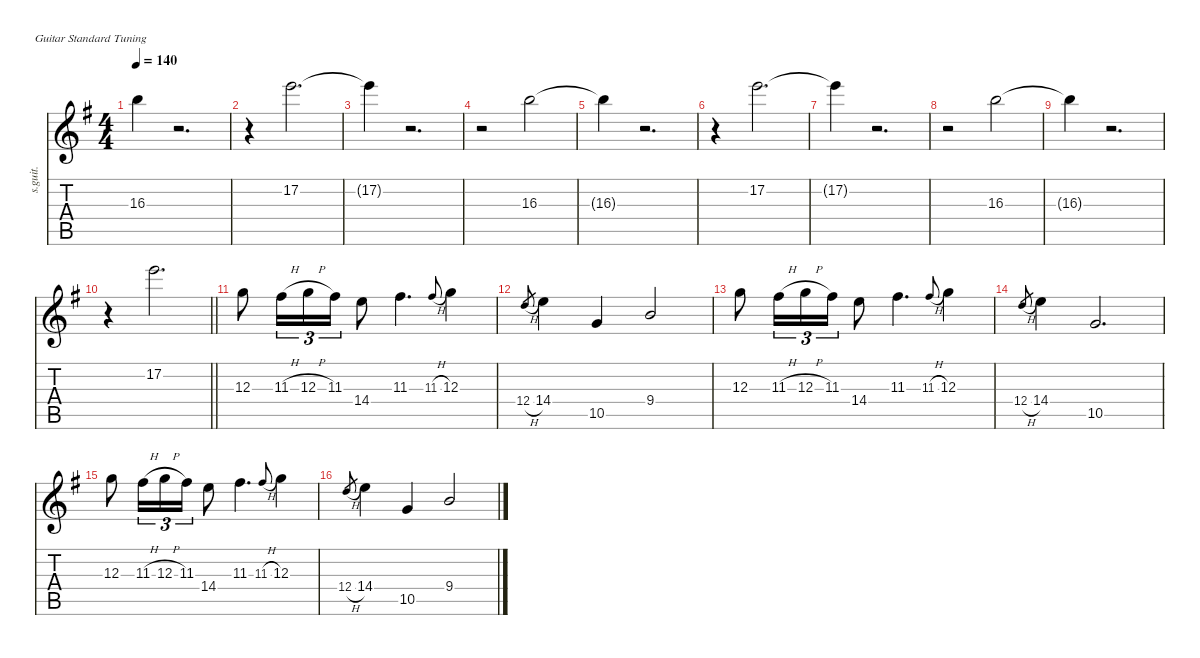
\defaultSystemsLayout 4
\hideDynamics
\bracketExtendMode nobrackets
\otherSystemsTrackNameOrientation horizontal
\track ("Gtr. II" "s.guit.") {defaultSystemsLayout 8 instrument overdrivenguitar}
\staff {score tabs}
\tuning (E4 B3 G3 D3 A2 E2)
\ts (4 4)
\tempo 140
\clef g2
\ks eminor
16.3{t acc forcenatural}.4{dy mf beam Down} r.2{d beam Down} |
r.4{beam Down} 17.2{acc forcenatural}.2{d dy f beam Down} |
17.2{t acc forcenatural}.4{dy mf beam Down} r.2{d beam Down} |
r.2{beam Down} 16.3{acc forcenatural}.2{dy f beam Down} |
16.3{t acc forcenatural}.4{dy mf beam Down} r.2{d beam Down} |
r.4{beam Down} 17.2{acc forcenatural}.2{d dy f beam Down} |
17.2{t acc forcenatural}.4{dy mf beam Down} r.2{d beam Down} |
r.2{beam Down} 16.3{acc forcenatural}.2{dy f beam Down} |
16.3{t acc forcenatural}.4{dy mf beam Down} r.2{d beam Down} |
\barLineRight lightlight
r.4{beam Down} 17.2{acc forcenatural}.2{d dy f beam Down} |
12.3{acc forcenatural}.8{beam Down} 11.3{h acc #}.16{tu (3 2) beam Down} 12.3{h acc forcenatural}.16{tu (3 2) beam Down} 11.3{acc #}.16{tu (3 2) beam Down} 14.4{acc forcenatural}.8{beam Down} 11.3{acc #}.4{d beam Down} 11.3{h acc #}.8{gr onbeat beam Up} 12.3{acc forcenatural}.4{beam Down} |
12.4{h acc forcenatural}.8{gr dy mf beam Up} 14.4{acc forcenatural}.4{dy f beam Down} 10.5{acc forcenatural}.4{beam Up} 9.4{acc forcenatural}.2{beam Up} |
12.3{acc forcenatural}.8{beam Down} 11.3{h acc #}.16{tu (3 2) beam Down} 12.3{h acc forcenatural}.16{tu (3 2) beam Down} 11.3{acc #}.16{tu (3 2) beam Down} 14.4{acc forcenatural}.8{beam Down} 11.3{acc #}.4{d beam Down} 11.3{h acc #}.8{gr onbeat beam Up} 12.3{acc forcenatural}.4{beam Down} |
12.4{h acc forcenatural}.8{gr dy mf beam Up} 14.4{acc forcenatural}.4{dy f beam Down} 10.5{acc forcenatural}.2{d beam Up} |
12.3{acc forcenatural}.8{beam Down} 11.3{h acc #}.16{tu (3 2) beam Down} 12.3{h acc forcenatural}.16{tu (3 2) beam Down} 11.3{acc #}.16{tu (3 2) beam Down} 14.4{acc forcenatural}.8{beam Down} 11.3{acc #}.4{d beam Down} 11.3{h acc #}.8{gr onbeat beam Up} 12.3{acc forcenatural}.4{beam Down} |
12.4{h acc forcenatural}.8{gr dy mf beam Up} 14.4{acc forcenatural}.4{dy f beam Down} 10.5{acc forcenatural}.4{beam Up} 9.4{acc forcenatural}.2{beam Up}
